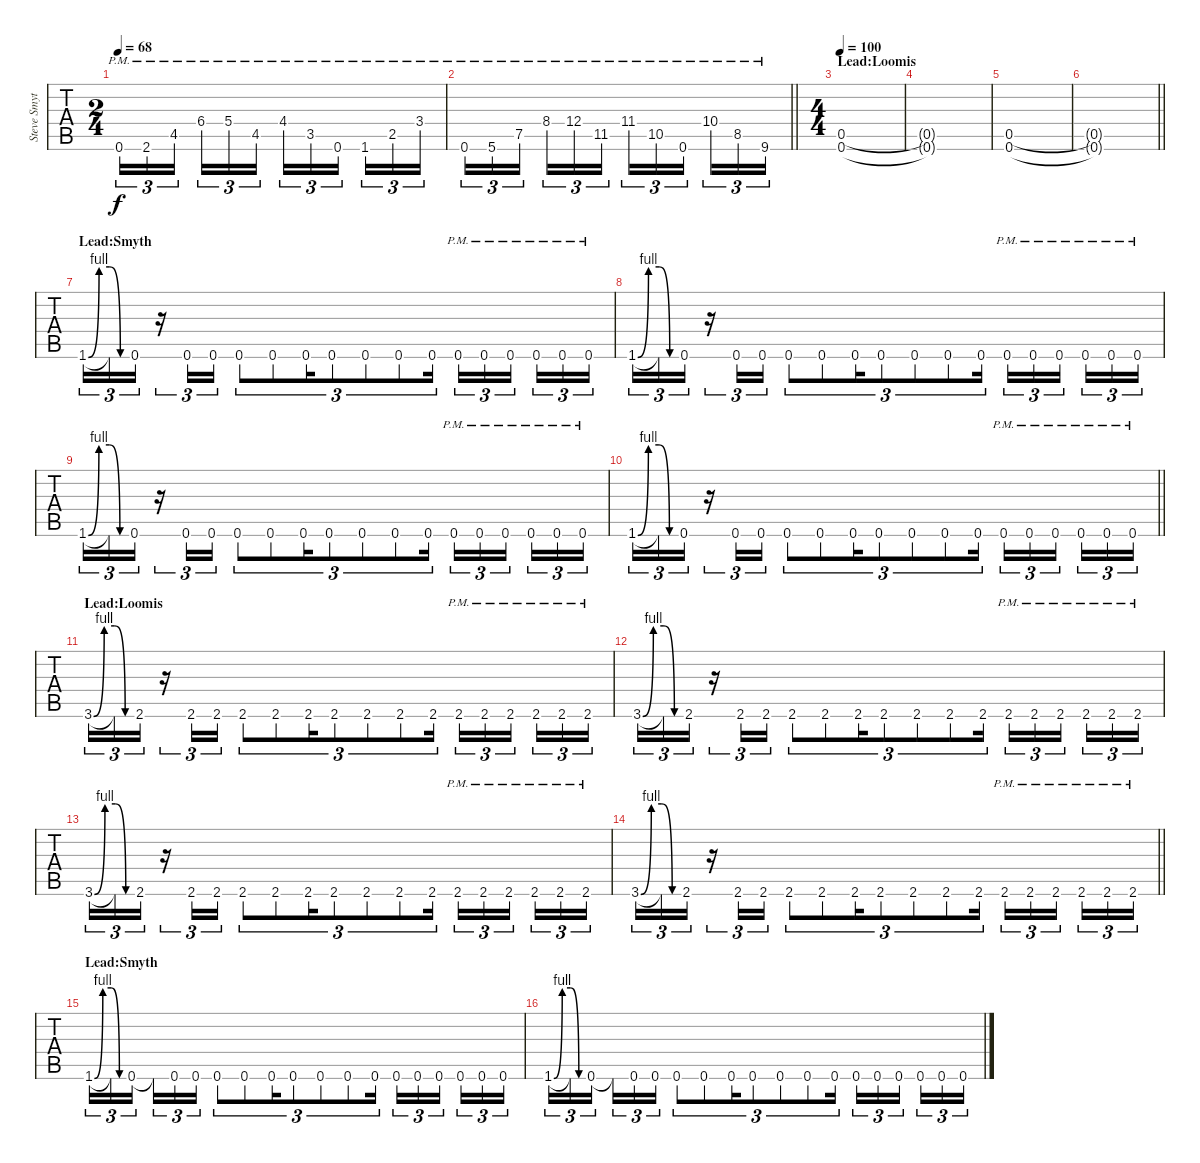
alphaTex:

\track ("Steve Smyth" "Steve Smyt") {instrument distortionguitar}
\staff {tabs}
\tuning (Eb4 Bb3 Gb3 Db3 Ab2 Db2) {hide}
\ts (2 4)
\tempo 68
\clef g2
\ks c
0.6{pm}.16{tu (3 2) dy f} 2.6{pm}.16{tu (3 2)} 4.5{pm}.16{tu (3 2) beam splitsecondary} 6.4{pm}.16{tu (3 2)} 5.4{pm}.16{tu (3 2)} 4.5{pm}.16{tu (3 2)} 4.4{pm}.16{tu (3 2)} 3.5{pm}.16{tu (3 2)} 0.6{pm}.16{tu (3 2) beam splitsecondary} 1.6{pm}.16{tu (3 2)} 2.5{pm}.16{tu (3 2)} 3.4{pm}.16{tu (3 2)} |
\barLineRight lightlight
0.6{pm}.16{tu (3 2)} 5.6{pm}.16{tu (3 2)} 7.5{pm}.16{tu (3 2) beam splitsecondary} 8.4{pm}.16{tu (3 2)} 12.4{pm}.16{tu (3 2)} 11.5{pm}.16{tu (3 2)} 11.4{pm}.16{tu (3 2)} 10.5{pm}.16{tu (3 2)} 0.6{pm}.16{tu (3 2) beam splitsecondary} 10.4{pm}.16{tu (3 2)} 8.5{pm}.16{tu (3 2)} 9.6{pm}.16{tu (3 2)} |
\ts (4 4)
\section ("" "Lead:Loomis")
\tempo 100
(0.5 0.6).1 |
(0.5{t} 0.6{t}).1 |
(0.5 0.6).1 |
\barLineRight lightlight
(0.5{t} 0.6{t}).1 |
\section ("" "Lead:Smyth")
1.6{be (custom 0 0 15 4 30 4 45 0 60 0)}.16{tu (3 2)} 1.6{t}.16{tu (3 2)} 0.6.16{tu (3 2)} r.16{tu (3 2)} 0.6.16{tu (3 2)} 0.6.16{tu (3 2)} 0.6.8{tu (3 2)} 0.6.8{tu (3 2)} 0.6.16{tu (3 2)} 0.6.8{tu (3 2)} 0.6.8{tu (3 2)} 0.6.8{tu (3 2)} 0.6.16{tu (3 2)} 0.6{pm}.16{tu (3 2)} 0.6{pm}.16{tu (3 2)} 0.6{pm}.16{tu (3 2) beam splitsecondary} 0.6{pm}.16{tu (3 2)} 0.6{pm}.16{tu (3 2)} 0.6{pm}.16{tu (3 2)} |
1.6{be (custom 0 0 15 4 30 4 45 0 60 0)}.16{tu (3 2)} 1.6{t}.16{tu (3 2)} 0.6.16{tu (3 2)} r.16{tu (3 2)} 0.6.16{tu (3 2)} 0.6.16{tu (3 2)} 0.6.8{tu (3 2)} 0.6.8{tu (3 2)} 0.6.16{tu (3 2)} 0.6.8{tu (3 2)} 0.6.8{tu (3 2)} 0.6.8{tu (3 2)} 0.6.16{tu (3 2)} 0.6{pm}.16{tu (3 2)} 0.6{pm}.16{tu (3 2)} 0.6{pm}.16{tu (3 2) beam splitsecondary} 0.6{pm}.16{tu (3 2)} 0.6{pm}.16{tu (3 2)} 0.6{pm}.16{tu (3 2)} |
1.6{be (custom 0 0 15 4 30 4 45 0 60 0)}.16{tu (3 2)} 1.6{t}.16{tu (3 2)} 0.6.16{tu (3 2)} r.16{tu (3 2)} 0.6.16{tu (3 2)} 0.6.16{tu (3 2)} 0.6.8{tu (3 2)} 0.6.8{tu (3 2)} 0.6.16{tu (3 2)} 0.6.8{tu (3 2)} 0.6.8{tu (3 2)} 0.6.8{tu (3 2)} 0.6.16{tu (3 2)} 0.6{pm}.16{tu (3 2)} 0.6{pm}.16{tu (3 2)} 0.6{pm}.16{tu (3 2) beam splitsecondary} 0.6{pm}.16{tu (3 2)} 0.6{pm}.16{tu (3 2)} 0.6{pm}.16{tu (3 2)} |
\barLineRight lightlight
1.6{be (custom 0 0 15 4 30 4 45 0 60 0)}.16{tu (3 2)} 1.6{t}.16{tu (3 2)} 0.6.16{tu (3 2)} r.16{tu (3 2)} 0.6.16{tu (3 2)} 0.6.16{tu (3 2)} 0.6.8{tu (3 2)} 0.6.8{tu (3 2)} 0.6.16{tu (3 2)} 0.6.8{tu (3 2)} 0.6.8{tu (3 2)} 0.6.8{tu (3 2)} 0.6.16{tu (3 2)} 0.6{pm}.16{tu (3 2)} 0.6{pm}.16{tu (3 2)} 0.6{pm}.16{tu (3 2) beam splitsecondary} 0.6{pm}.16{tu (3 2)} 0.6{pm}.16{tu (3 2)} 0.6{pm}.16{tu (3 2)} |
\section ("" "Lead:Loomis")
3.6{be (custom 0 0 15 4 30 4 45 0 60 0)}.16{tu (3 2)} 3.6{t}.16{tu (3 2)} 2.6.16{tu (3 2)} r.16{tu (3 2)} 2.6.16{tu (3 2)} 2.6.16{tu (3 2)} 2.6.8{tu (3 2)} 2.6.8{tu (3 2)} 2.6.16{tu (3 2)} 2.6.8{tu (3 2)} 2.6.8{tu (3 2)} 2.6.8{tu (3 2)} 2.6.16{tu (3 2)} 2.6{pm}.16{tu (3 2)} 2.6{pm}.16{tu (3 2)} 2.6{pm}.16{tu (3 2) beam splitsecondary} 2.6{pm}.16{tu (3 2)} 2.6{pm}.16{tu (3 2)} 2.6{pm}.16{tu (3 2)} |
3.6{be (custom 0 0 15 4 30 4 45 0 60 0)}.16{tu (3 2)} 3.6{t}.16{tu (3 2)} 2.6.16{tu (3 2)} r.16{tu (3 2)} 2.6.16{tu (3 2)} 2.6.16{tu (3 2)} 2.6.8{tu (3 2)} 2.6.8{tu (3 2)} 2.6.16{tu (3 2)} 2.6.8{tu (3 2)} 2.6.8{tu (3 2)} 2.6.8{tu (3 2)} 2.6.16{tu (3 2)} 2.6{pm}.16{tu (3 2)} 2.6{pm}.16{tu (3 2)} 2.6{pm}.16{tu (3 2) beam splitsecondary} 2.6{pm}.16{tu (3 2)} 2.6{pm}.16{tu (3 2)} 2.6{pm}.16{tu (3 2)} |
3.6{be (custom 0 0 15 4 30 4 45 0 60 0)}.16{tu (3 2)} 3.6{t}.16{tu (3 2)} 2.6.16{tu (3 2)} r.16{tu (3 2)} 2.6.16{tu (3 2)} 2.6.16{tu (3 2)} 2.6.8{tu (3 2)} 2.6.8{tu (3 2)} 2.6.16{tu (3 2)} 2.6.8{tu (3 2)} 2.6.8{tu (3 2)} 2.6.8{tu (3 2)} 2.6.16{tu (3 2)} 2.6{pm}.16{tu (3 2)} 2.6{pm}.16{tu (3 2)} 2.6{pm}.16{tu (3 2) beam splitsecondary} 2.6{pm}.16{tu (3 2)} 2.6{pm}.16{tu (3 2)} 2.6{pm}.16{tu (3 2)} |
\barLineRight lightlight
3.6{be (custom 0 0 15 4 30 4 45 0 60 0)}.16{tu (3 2)} 3.6{t}.16{tu (3 2)} 2.6.16{tu (3 2)} r.16{tu (3 2)} 2.6.16{tu (3 2)} 2.6.16{tu (3 2)} 2.6.8{tu (3 2)} 2.6.8{tu (3 2)} 2.6.16{tu (3 2)} 2.6.8{tu (3 2)} 2.6.8{tu (3 2)} 2.6.8{tu (3 2)} 2.6.16{tu (3 2)} 2.6{pm}.16{tu (3 2)} 2.6{pm}.16{tu (3 2)} 2.6{pm}.16{tu (3 2) beam splitsecondary} 2.6{pm}.16{tu (3 2)} 2.6{pm}.16{tu (3 2)} 2.6{pm}.16{tu (3 2)} |
\section ("" "Lead:Smyth")
1.6{be (custom 0 0 15 4 30 4 45 0 60 0)}.16{tu (3 2)} 1.6{t}.16{tu (3 2)} 0.6.16{tu (3 2) beam splitsecondary} 0.6{t}.16{tu (3 2)} 0.6.16{tu (3 2)} 0.6.16{tu (3 2)} 0.6.8{tu (3 2)} 0.6.8{tu (3 2)} 0.6.16{tu (3 2)} 0.6.8{tu (3 2)} 0.6.8{tu (3 2)} 0.6.8{tu (3 2)} 0.6.16{tu (3 2)} 0.6.16{tu (3 2)} 0.6.16{tu (3 2)} 0.6.16{tu (3 2) beam splitsecondary} 0.6.16{tu (3 2)} 0.6.16{tu (3 2)} 0.6.16{tu (3 2)} |
1.6{be (custom 0 0 15 4 30 4 45 0 60 0)}.16{tu (3 2)} 1.6{t}.16{tu (3 2)} 0.6.16{tu (3 2) beam splitsecondary} 0.6{t}.16{tu (3 2)} 0.6.16{tu (3 2)} 0.6.16{tu (3 2)} 0.6.8{tu (3 2)} 0.6.8{tu (3 2)} 0.6.16{tu (3 2)} 0.6.8{tu (3 2)} 0.6.8{tu (3 2)} 0.6.8{tu (3 2)} 0.6.16{tu (3 2)} 0.6.16{tu (3 2)} 0.6.16{tu (3 2)} 0.6.16{tu (3 2) beam splitsecondary} 0.6.16{tu (3 2)} 0.6.16{tu (3 2)} 0.6.16{tu (3 2)}
